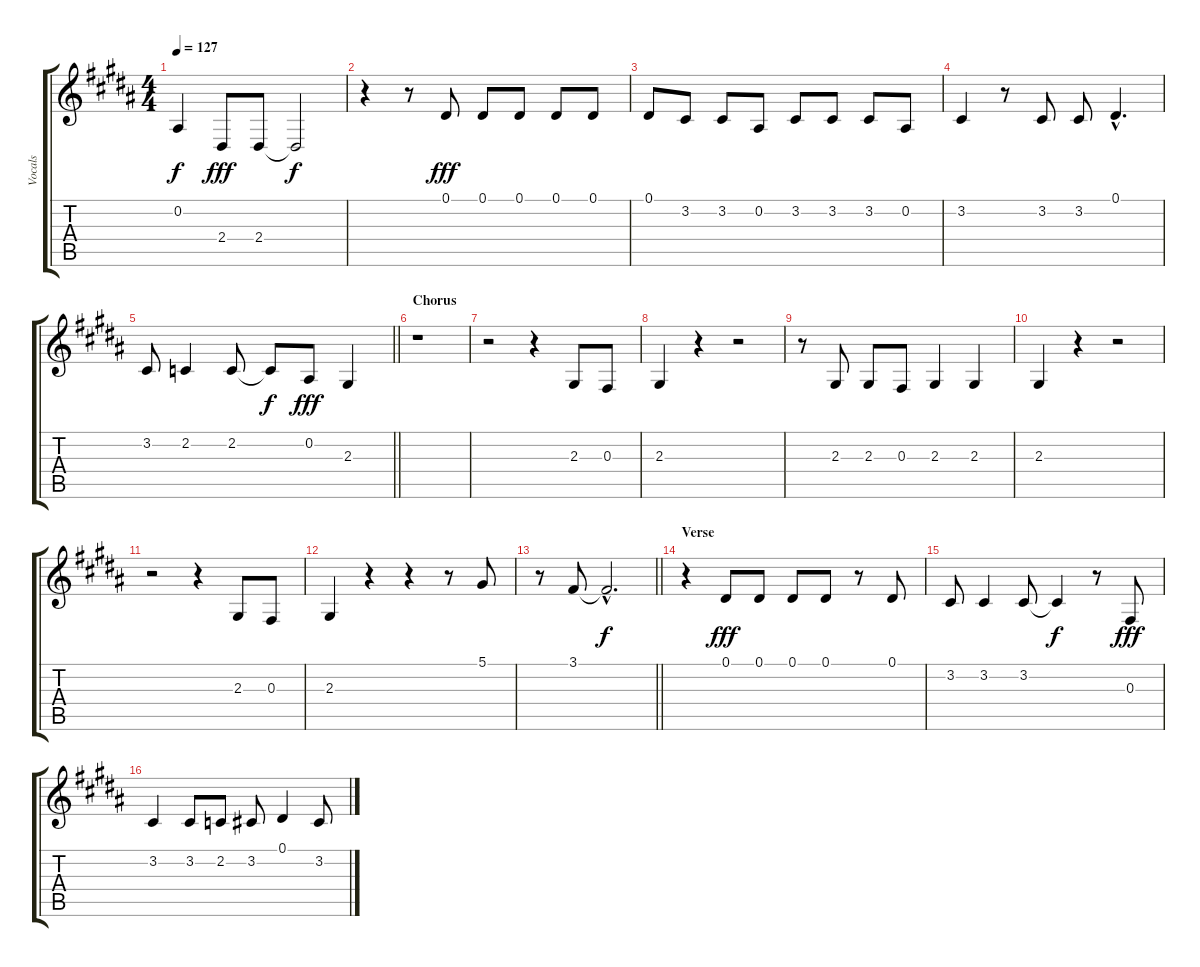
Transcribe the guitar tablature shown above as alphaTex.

\track ("Vocals" "Vocals") {instrument lead6voice}
\staff {score tabs}
\tuning (Eb4 Bb3 Gb3 Db3 Ab2 Eb2) {hide}
\ts (4 4)
\tempo 127
\clef g2
\ks b
0.2{t}.4{dy f} 2.4.8{dy fff} 2.4.8 2.4{t}.2{dy f} |
r.4 r.8 0.1.8{dy fff} 0.1.8 0.1.8 0.1.8 0.1.8 |
0.1.8 3.2.8 3.2.8 0.2.8 3.2.8 3.2.8 3.2.8 0.2.8 |
3.2.4 r.8 3.2.8 3.2.8 0.1{hac}.4{d} |
\barLineRight lightlight
3.2.8 2.2.4 2.2.8 2.2{t}.8{dy f} 0.2.8{dy fff} 2.3.4 |
\section ("" "Chorus")
r.1 |
r.2 r.4 2.3.8 0.3.8 |
2.3.4 r.4 r.2 |
r.8 2.3.8 2.3.8 0.3.8 2.3.4 2.3.4 |
2.3.4 r.4 r.2 |
r.2 r.4 2.3.8 0.3.8 |
2.3.4 r.4 r.4 r.8 5.1.8 |
\barLineRight lightlight
r.8 3.1.8 3.1{hac t}.2{d dy f} |
\section ("" "Verse")
r.4 0.1.8{dy fff} 0.1.8 0.1.8 0.1.8 r.8 0.1.8 |
3.2.8 3.2.4 3.2.8 3.2{t}.4{dy f} r.8 0.3.8{dy fff} |
3.2.4 3.2.8 2.2.8 3.2.8 0.1.4 3.2.8
